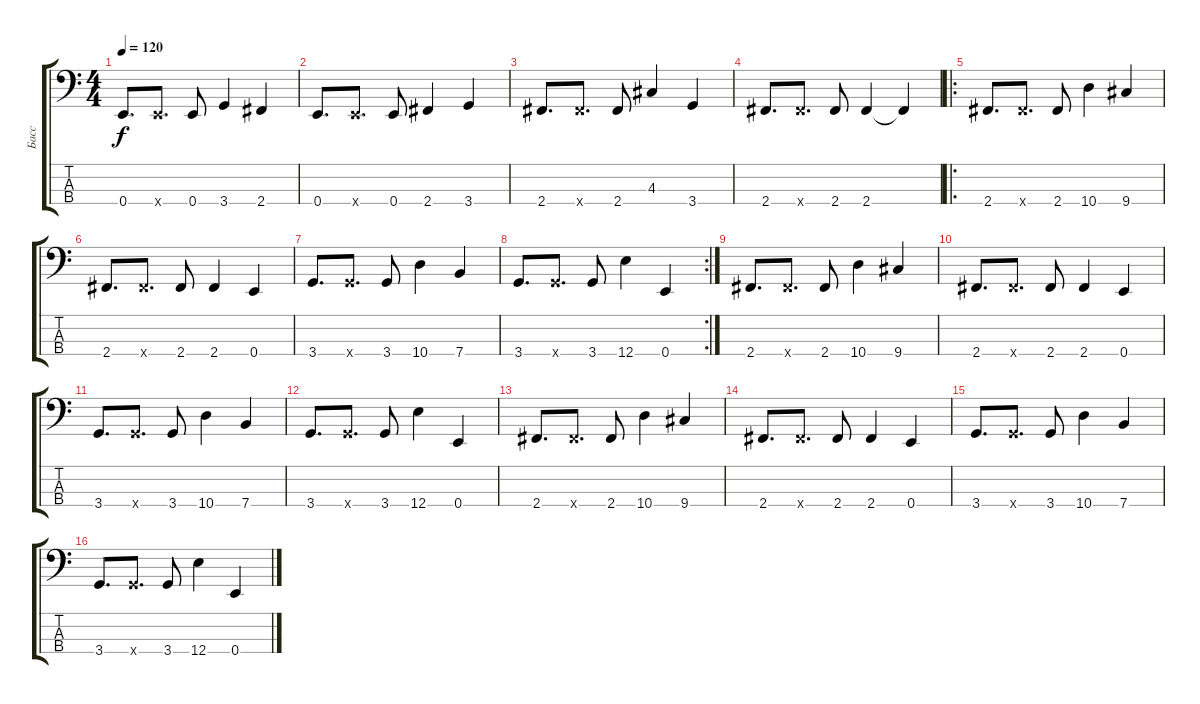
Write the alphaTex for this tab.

\track ("Басс" "Басс") {instrument electricbassfinger}
\staff {score tabs}
\tuning (G2 D2 A1 E1) {hide}
\ts (4 4)
\tempo 120
\clef f4
\ks c
0.4.8{d dy f} 0.4{x}.8{d} 0.4.8 3.4.4 2.4.4 |
0.4.8{d} 0.4{x}.8{d} 0.4.8 2.4.4 3.4.4 |
2.4.8{d} 2.4{x}.8{d} 2.4.8 4.3.4 3.4.4 |
2.4.8{d} 2.4{x}.8{d} 2.4.8 2.4.4 2.4{t}.4 |
\ro
2.4.8{d} 2.4{x}.8{d} 2.4.8 10.4.4 9.4.4 |
2.4.8{d} 2.4{x}.8{d} 2.4.8 2.4.4 0.4.4 |
3.4.8{d} 3.4{x}.8{d} 3.4.8 10.4.4 7.4.4 |
\rc 2
3.4.8{d} 3.4{x}.8{d} 3.4.8 12.4.4 0.4.4 |
2.4.8{d} 2.4{x}.8{d} 2.4.8 10.4.4 9.4.4 |
2.4.8{d} 2.4{x}.8{d} 2.4.8 2.4.4 0.4.4 |
3.4.8{d} 3.4{x}.8{d} 3.4.8 10.4.4 7.4.4 |
3.4.8{d} 3.4{x}.8{d} 3.4.8 12.4.4 0.4.4 |
2.4.8{d} 2.4{x}.8{d} 2.4.8 10.4.4 9.4.4 |
2.4.8{d} 2.4{x}.8{d} 2.4.8 2.4.4 0.4.4 |
3.4.8{d} 3.4{x}.8{d} 3.4.8 10.4.4 7.4.4 |
3.4.8{d} 3.4{x}.8{d} 3.4.8 12.4.4 0.4.4
